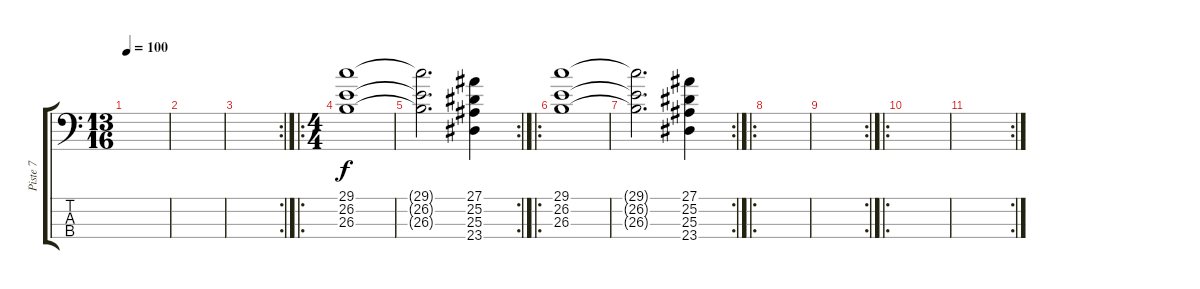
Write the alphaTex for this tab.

\track ("Piste 7" "Piste 7") {instrument fx2soundtrack}
\staff {score tabs}
\tuning (G2 D2 A1 E1) {hide}
\ts (13 16)
\tempo 100
\clef f4
\ks c
|
|
\rc 2
|
\ro
\ts (4 4)
(29.1 26.2 26.3).1 |
\rc 2
(29.1{t} 26.2{t} 26.3{t}).2{d} (27.1 25.2 25.3 23.4).4 |
\ro
(29.1 26.2 26.3).1 |
\rc 2
(29.1{t} 26.2{t} 26.3{t}).2{d} (27.1 25.2 25.3 23.4).4 |
\ro
|
\rc 2
|
\ro
|
\rc 2
